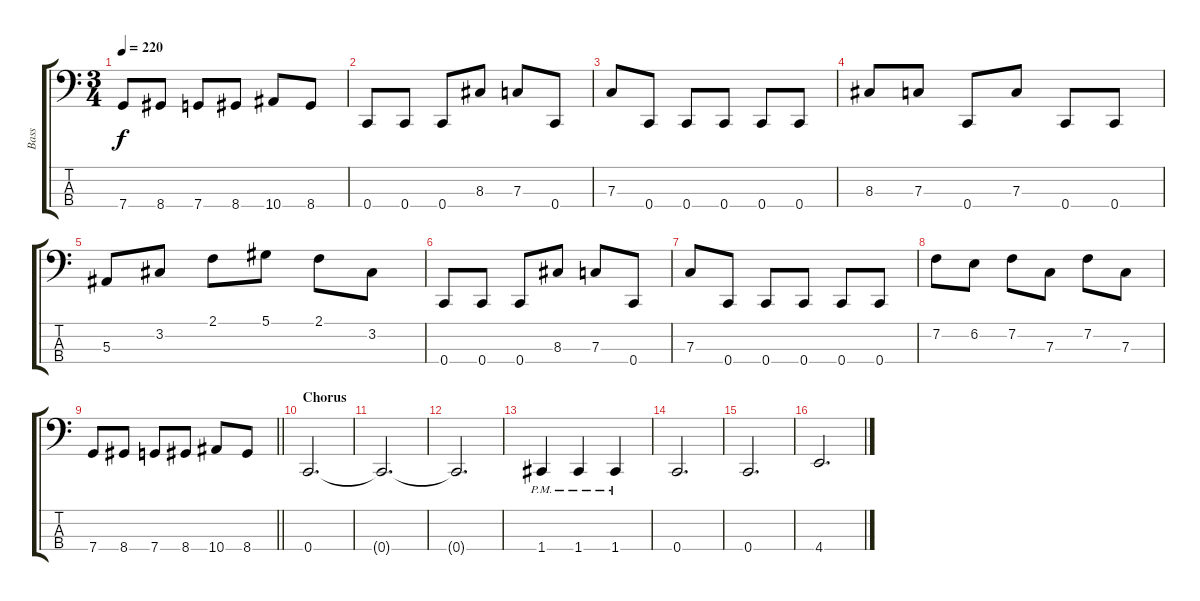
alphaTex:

\track ("Bass" "Bass") {instrument electricbasspick}
\staff {score tabs}
\tuning (Eb2 Bb1 F1 C1) {hide}
\ts (3 4)
\tempo 220
\clef f4
\ks c
7.4.8{dy f} 8.4.8 7.4.8 8.4.8 10.4.8 8.4.8 |
0.4.8 0.4.8 0.4.8 8.3.8 7.3.8 0.4.8 |
7.3.8 0.4.8 0.4.8 0.4.8 0.4.8 0.4.8 |
8.3.8 7.3.8 0.4.8 7.3.8 0.4.8 0.4.8 |
5.3.8 3.2.8 2.1.8 5.1.8 2.1.8 3.2.8 |
0.4.8 0.4.8 0.4.8 8.3.8 7.3.8 0.4.8 |
7.3.8 0.4.8 0.4.8 0.4.8 0.4.8 0.4.8 |
7.2.8 6.2.8 7.2.8 7.3.8 7.2.8 7.3.8 |
\barLineRight lightlight
7.4.8 8.4.8 7.4.8 8.4.8 10.4.8 8.4.8 |
\section ("" "Chorus")
0.4.2{d} |
0.4{t}.2{d} |
0.4{t}.2{d} |
1.4{pm}.4 1.4{pm}.4 1.4{pm}.4 |
0.4.2{d} |
0.4.2{d} |
4.4.2{d}
